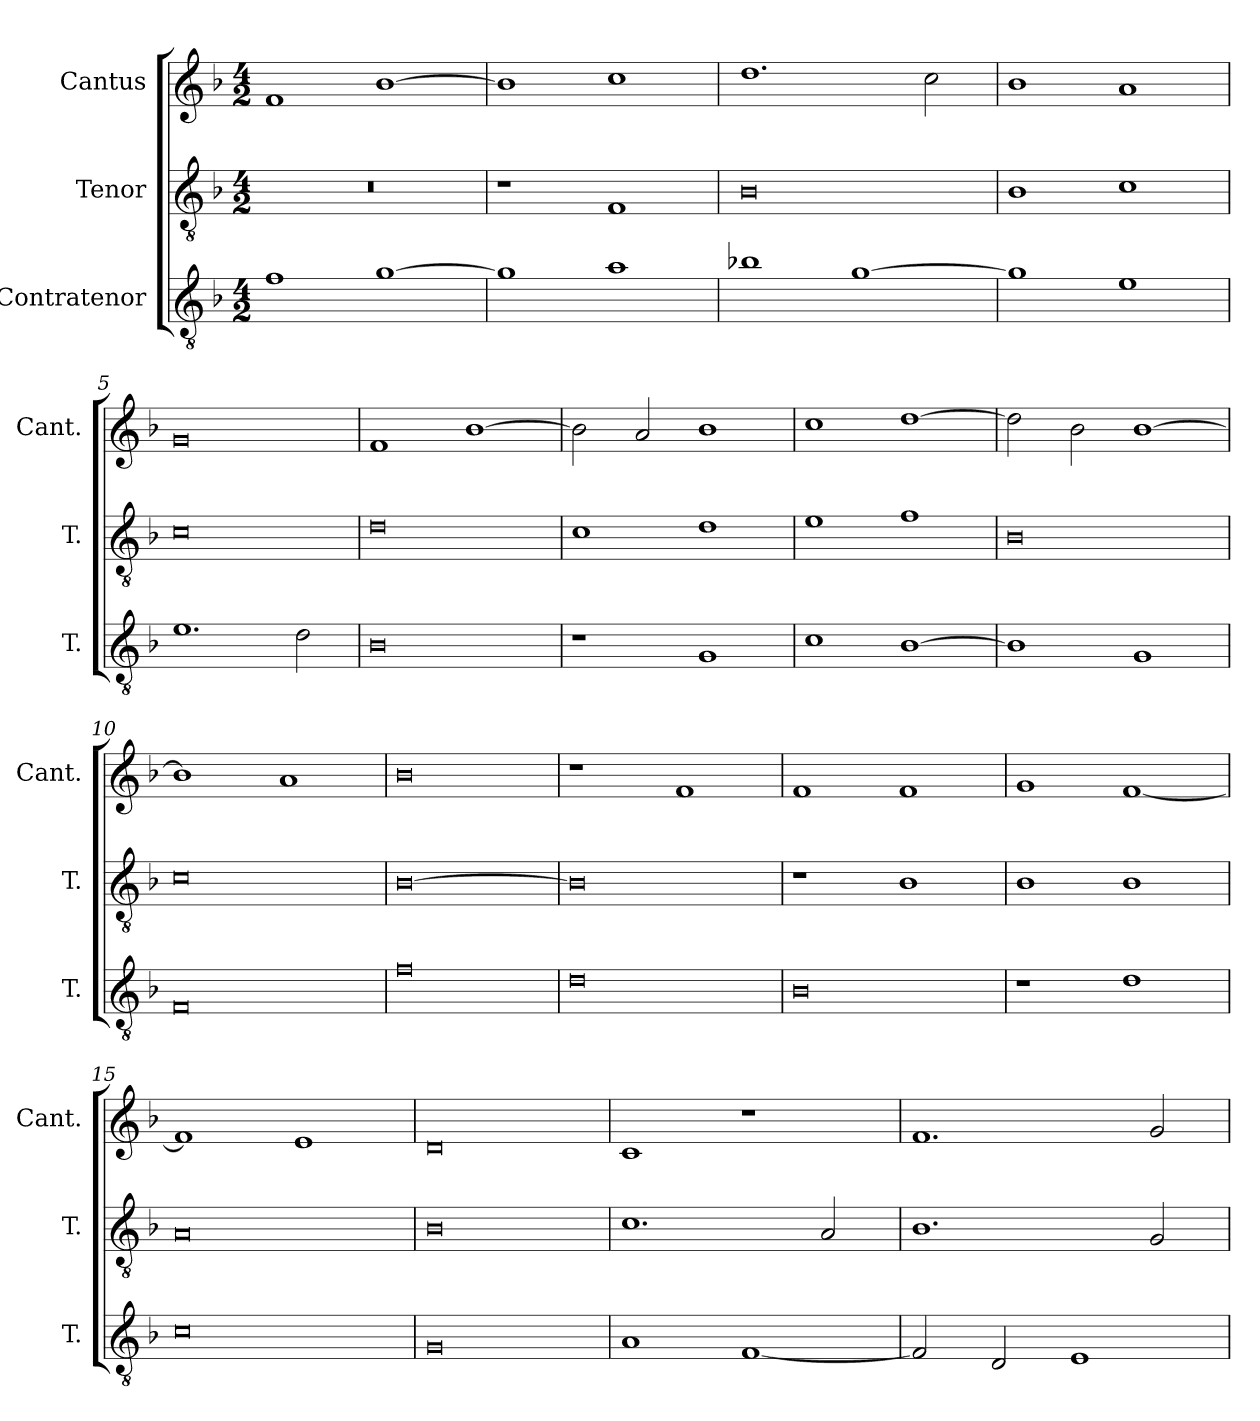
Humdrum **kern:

**kern	**kern	**kern
*part3	*part2	*part1
*staff3	*staff2	*staff1
*I"Contratenor	*I"Tenor	*I"Cantus
*I'T.	*I'T.	*I'Cant.
*clefGv2	*clefGv2	*clefG2
*ITrd7c12	*ITrd7c12	*
*k[b-]	*k[b-]	*k[b-]
*F:	*F:	*F:
*M4/2	*M4/2	*M4/2
=1	=1	=1
1F\	0r	1f/
[1G\	.	[1b-\
=2	=2	=2
1G\]	1r	1b-\]
1A\	1FF/	1cc\
=3	=3	=3
1B-X\	0BB-\	1.dd\
[1G\	.	.
.	.	2cc\
=4	=4	=4
1G\]	1BB-\	1b-\
1E\	1C\	1a/
=5	=5	=5
1.E\	0C\	0g/
2D\	.	.
=6	=6	=6
0BB-\	0D\	1f/
.	.	[1b-\
=7	=7	=7
1r	1C\	2b-\]
.	.	2a/
1GG/	1D\	1b-\
=8	=8	=8
1C\	1E\	1cc\
[1BB-\	1F\	[1dd\
=9	=9	=9
1BB-\]	0BB-\	2dd\]
.	.	2b-\
1GG/	.	[1b-\
=10	=10	=10
0FF/	0C\	1b-\]
.	.	1a/
=11	=11	=11
0F\	[0BB-\	0b-\
=12	=12	=12
0D\	0BB-\]	1r
.	.	1f/
=13	=13	=13
0BB-\	1r	1f/
.	1BB-\	1f/
=14	=14	=14
1r	1BB-\	1g/
1D\	1BB-\	[1f/
=15	=15	=15
0C\	0AA/	1f/]
.	.	1e/
=16	=16	=16
0GG/	0BB-\	0d/
=17	=17	=17
1AA/	1.C\	1c/
[1FF/	.	1r
.	2AA/	.
=18	=18	=18
2FF/]	1.BB-\	1.f/
2DD/	.	.
1EE/	.	.
.	2GG/	2g/
=	=	=
*-	*-	*-
